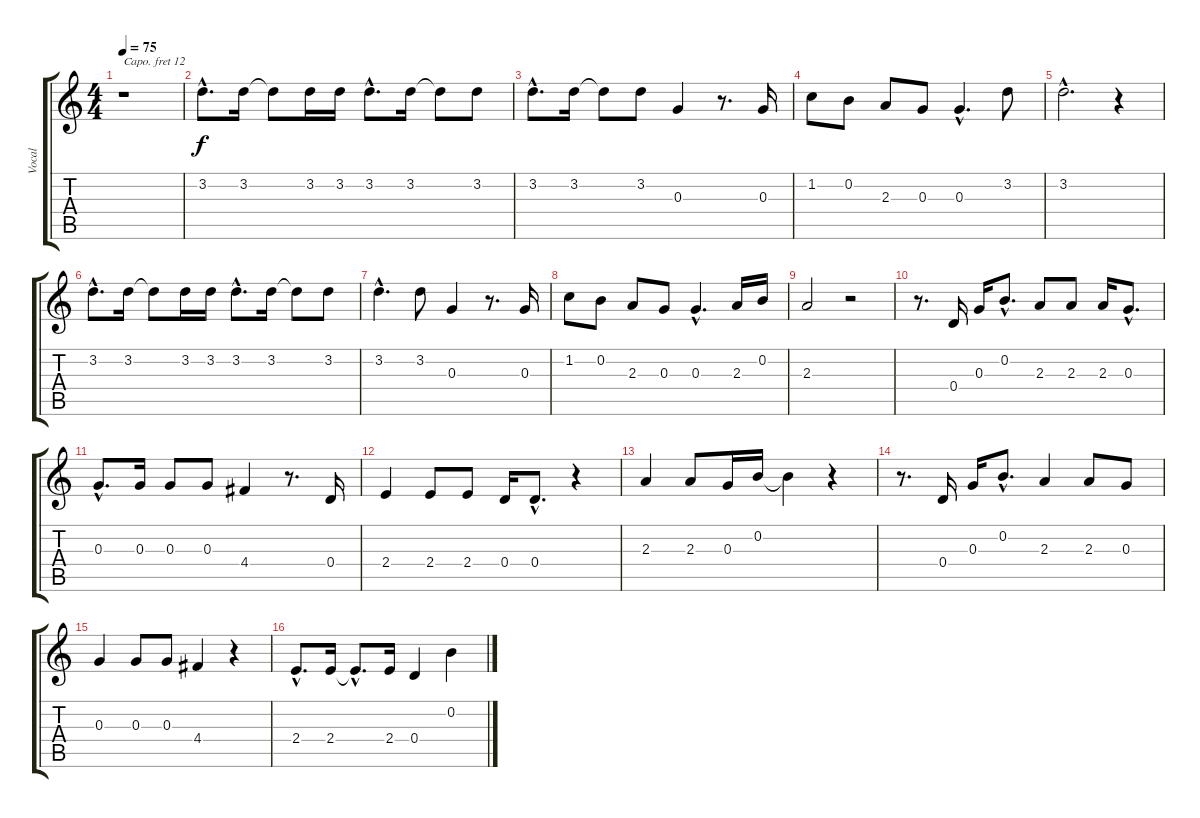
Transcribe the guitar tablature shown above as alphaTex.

\track ("Vocal" "Vocal") {instrument stringensemble1}
\staff {score tabs}
\capo 12
\tuning (E4 B3 G3 D3 A2 E2) {hide}
\ts (4 4)
\tempo 75
\clef g2
\ks c
r.1{dy f} |
3.2{hac}.8{d} 3.2.16 3.2{t}.8 3.2.16 3.2.16 3.2{hac}.8{d} 3.2.16 3.2{t}.8 3.2.8 |
3.2{hac}.8{d} 3.2.16 3.2{t}.8 3.2.8 0.3.4 r.8{d} 0.3.16 |
1.2.8 0.2.8 2.3.8 0.3.8 0.3{hac}.4{d} 3.2.8 |
3.2{hac}.2{d} r.4 |
3.2{hac}.8{d} 3.2.16 3.2{t}.8 3.2.16 3.2.16 3.2{hac}.8{d} 3.2.16 3.2{t}.8 3.2.8 |
3.2{hac}.4{d} 3.2.8 0.3.4 r.8{d} 0.3.16 |
1.2.8 0.2.8 2.3.8 0.3.8 0.3{hac}.4{d} 2.3.16 0.2.16 |
2.3.2 r.2 |
r.8{d} 0.4.16 0.3.16 0.2{hac}.8{d} 2.3.8 2.3.8 2.3.16 0.3{hac}.8{d} |
0.3{hac}.8{d} 0.3.16 0.3.8 0.3.8 4.4.4 r.8{d} 0.4.16 |
2.4.4 2.4.8 2.4.8 0.4.16 0.4{hac}.8{d} r.4 |
2.3.4 2.3.8 0.3.16 0.2.16 0.2{t}.4 r.4 |
r.8{d} 0.4.16 0.3.16 0.2{hac}.8{d} 2.3.4 2.3.8 0.3.8 |
0.3.4 0.3.8 0.3.8 4.4.4 r.4 |
2.4{hac}.8{d} 2.4.16 2.4{hac t}.8{d} 2.4.16 0.4.4 0.2.4
